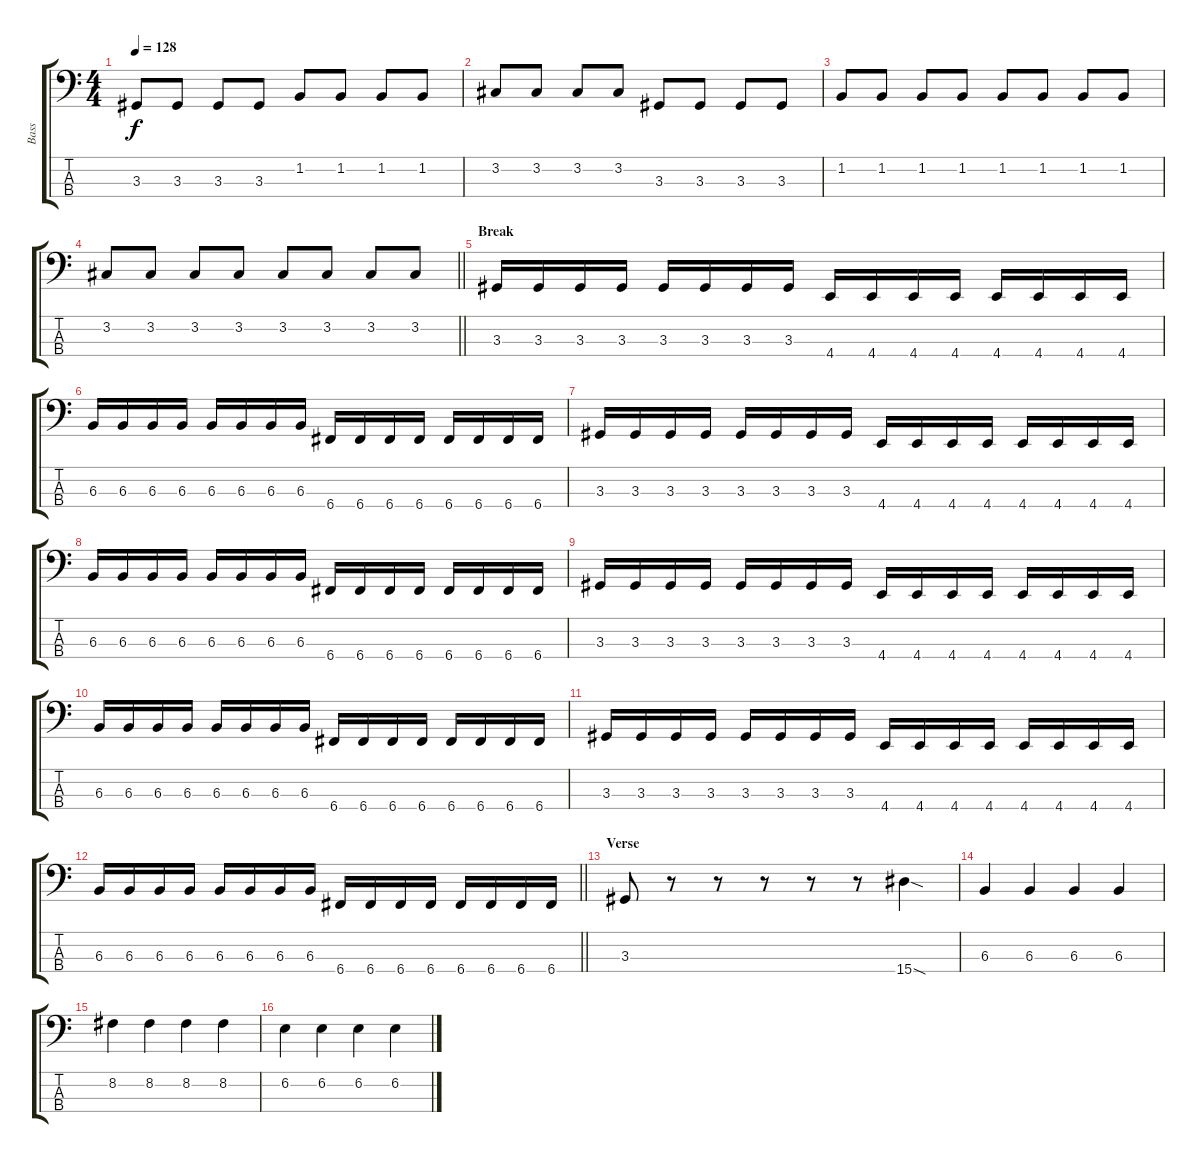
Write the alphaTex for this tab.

\track ("Bass" "Bass") {instrument electricbasspick}
\staff {score tabs}
\tuning (Eb2 Bb1 F1 C1) {hide}
\ts (4 4)
\tempo 128
\clef f4
\ks c
3.3.8{dy f} 3.3.8 3.3.8 3.3.8 1.2.8 1.2.8 1.2.8 1.2.8 |
3.2.8 3.2.8 3.2.8 3.2.8 3.3.8 3.3.8 3.3.8 3.3.8 |
1.2.8 1.2.8 1.2.8 1.2.8 1.2.8 1.2.8 1.2.8 1.2.8 |
\barLineRight lightlight
3.2.8 3.2.8 3.2.8 3.2.8 3.2.8 3.2.8 3.2.8 3.2.8 |
\section ("" "Break")
3.3.16 3.3.16 3.3.16 3.3.16 3.3.16 3.3.16 3.3.16 3.3.16 4.4.16 4.4.16 4.4.16 4.4.16 4.4.16 4.4.16 4.4.16 4.4.16 |
6.3.16 6.3.16 6.3.16 6.3.16 6.3.16 6.3.16 6.3.16 6.3.16 6.4.16 6.4.16 6.4.16 6.4.16 6.4.16 6.4.16 6.4.16 6.4.16 |
3.3.16 3.3.16 3.3.16 3.3.16 3.3.16 3.3.16 3.3.16 3.3.16 4.4.16 4.4.16 4.4.16 4.4.16 4.4.16 4.4.16 4.4.16 4.4.16 |
6.3.16 6.3.16 6.3.16 6.3.16 6.3.16 6.3.16 6.3.16 6.3.16 6.4.16 6.4.16 6.4.16 6.4.16 6.4.16 6.4.16 6.4.16 6.4.16 |
3.3.16 3.3.16 3.3.16 3.3.16 3.3.16 3.3.16 3.3.16 3.3.16 4.4.16 4.4.16 4.4.16 4.4.16 4.4.16 4.4.16 4.4.16 4.4.16 |
6.3.16 6.3.16 6.3.16 6.3.16 6.3.16 6.3.16 6.3.16 6.3.16 6.4.16 6.4.16 6.4.16 6.4.16 6.4.16 6.4.16 6.4.16 6.4.16 |
3.3.16 3.3.16 3.3.16 3.3.16 3.3.16 3.3.16 3.3.16 3.3.16 4.4.16 4.4.16 4.4.16 4.4.16 4.4.16 4.4.16 4.4.16 4.4.16 |
\barLineRight lightlight
6.3.16 6.3.16 6.3.16 6.3.16 6.3.16 6.3.16 6.3.16 6.3.16 6.4.16 6.4.16 6.4.16 6.4.16 6.4.16 6.4.16 6.4.16 6.4.16 |
\section ("" "Verse")
3.3.8 r.8 r.8 r.8 r.8 r.8 15.4{sod}.4 |
6.3.4 6.3.4 6.3.4 6.3.4 |
8.2.4 8.2.4 8.2.4 8.2.4 |
6.2.4 6.2.4 6.2.4 6.2.4
